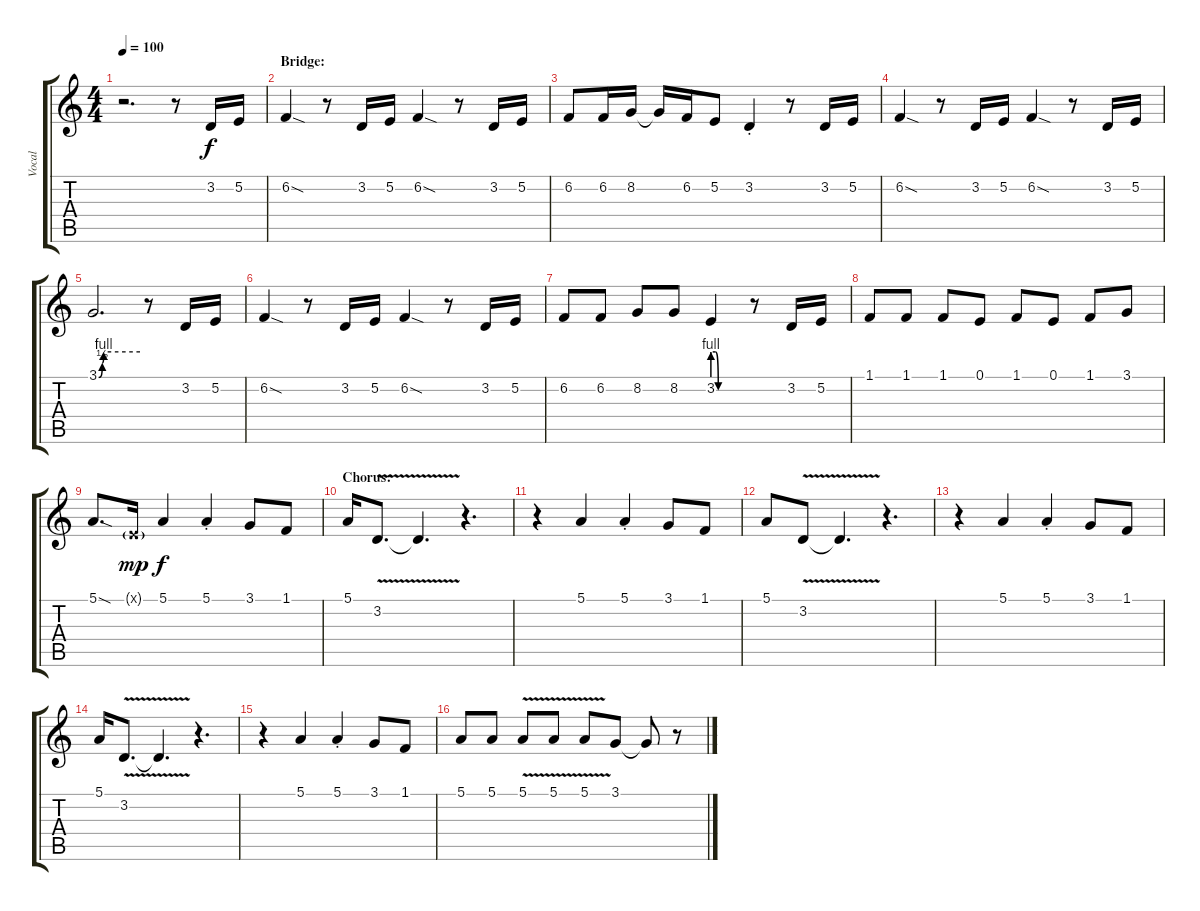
\track ("Vocal" "Vocal") {instrument oboe}
\staff {score tabs}
\tuning (E4 B3 G3 D3 A2 E2) {hide}
\ts (4 4)
\tempo 100
\clef g2
\ks c
r.2{d dy f} r.8 3.2.16 5.2.16 |
\section ("" "Bridge:")
6.2{sod}.4 r.8 3.2.16 5.2.16 6.2{sod}.4 r.8 3.2.16 5.2.16 |
6.2.8 6.2.16 8.2.16 8.2{t}.16 6.2.16 5.2.8 3.2{st}.4 r.8 3.2.16 5.2.16 |
6.2{sod}.4 r.8 3.2.16 5.2.16 6.2{sod}.4 r.8 3.2.16 5.2.16 |
3.1{be (custom 0 0 5 2 7 4 60 4)}.2{d} r.8 3.2.16 5.2.16 |
6.2{sod}.4 r.8 3.2.16 5.2.16 6.2{sod}.4 r.8 3.2.16 5.2.16 |
6.2.8 6.2.8 8.2.8 8.2.8 3.2{be (custom 0 4 5 4 10 0 60 0)}.4 r.8 3.2.16 5.2.16 |
1.1.8 1.1.8 1.1.8 0.1.8 1.1.8 0.1.8 1.1.8 3.1.8 |
5.1{sod}.8{d} 0.1{g x}.16{dy mp} 5.1.4{dy f} 5.1{st}.4 3.1.8 1.1.8 |
\section ("" "Chorus:")
5.1.16 3.2{v}.8{d} 3.2{t}.4{d} r.4{d} |
r.4 5.1.4 5.1{st}.4 3.1.8 1.1.8 |
5.1.8 3.2{v}.8 3.2{t}.4{d} r.4{d} |
r.4 5.1.4 5.1{st}.4 3.1.8 1.1.8 |
5.1.16 3.2{v}.8{d} 3.2{t}.4{d} r.4{d} |
r.4 5.1.4 5.1{st}.4 3.1.8 1.1.8 |
5.1.8 5.1.8 5.1{v}.8 5.1{v}.8 5.1{v}.8 3.1.8 3.1{t}.8 r.8
